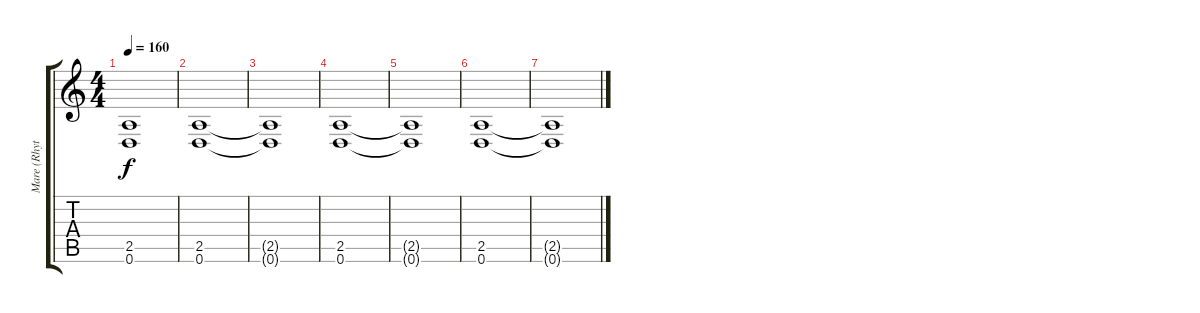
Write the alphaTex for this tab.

\track ("Mare (Rhythm)" "Mare (Rhyt") {instrument distortionguitar}
\staff {score tabs}
\tuning (D4 A3 F3 C3 G2 D2) {hide}
\ts (4 4)
\tempo 160
\clef g2
\ks c
(2.5{t} 0.6{t}).1{dy f} |
(2.5 0.6).1 |
(2.5{t} 0.6{t}).1 |
(2.5 0.6).1{volume 0} |
(2.5{t} 0.6{t}).1 |
(2.5 0.6).1 |
(2.5{t} 0.6{t}).1
